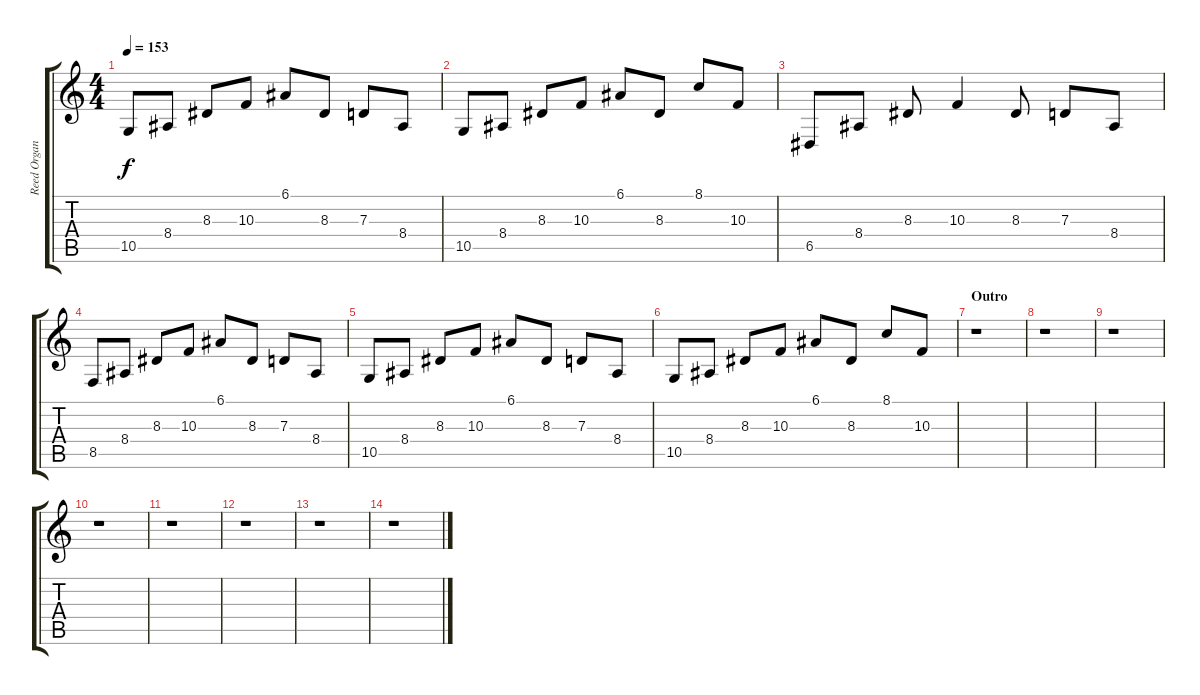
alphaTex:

\track ("Reed Organ" "Reed Organ") {instrument reedorgan}
\staff {score tabs}
\tuning (E4 B3 G3 D3 A2 D2) {hide}
\ts (4 4)
\tempo 153
\clef g2
\ks c
10.5.8{dy f} 8.4.8 8.3.8 10.3.8 6.1.8 8.3.8 7.3.8 8.4.8 |
10.5.8 8.4.8 8.3.8 10.3.8 6.1.8 8.3.8 8.1.8 10.3.8 |
6.5.8 8.4.8 8.3.8 10.3.4 8.3.8 7.3.8 8.4.8 |
8.5.8 8.4.8 8.3.8 10.3.8 6.1.8 8.3.8 7.3.8 8.4.8 |
10.5.8 8.4.8 8.3.8 10.3.8 6.1.8 8.3.8 7.3.8 8.4.8 |
10.5.8 8.4.8 8.3.8 10.3.8 6.1.8 8.3.8 8.1.8 10.3.8 |
\section ("" "Outro")
r.1 |
r.1 |
r.1 |
r.1 |
r.1 |
r.1 |
r.1 |
r.1
